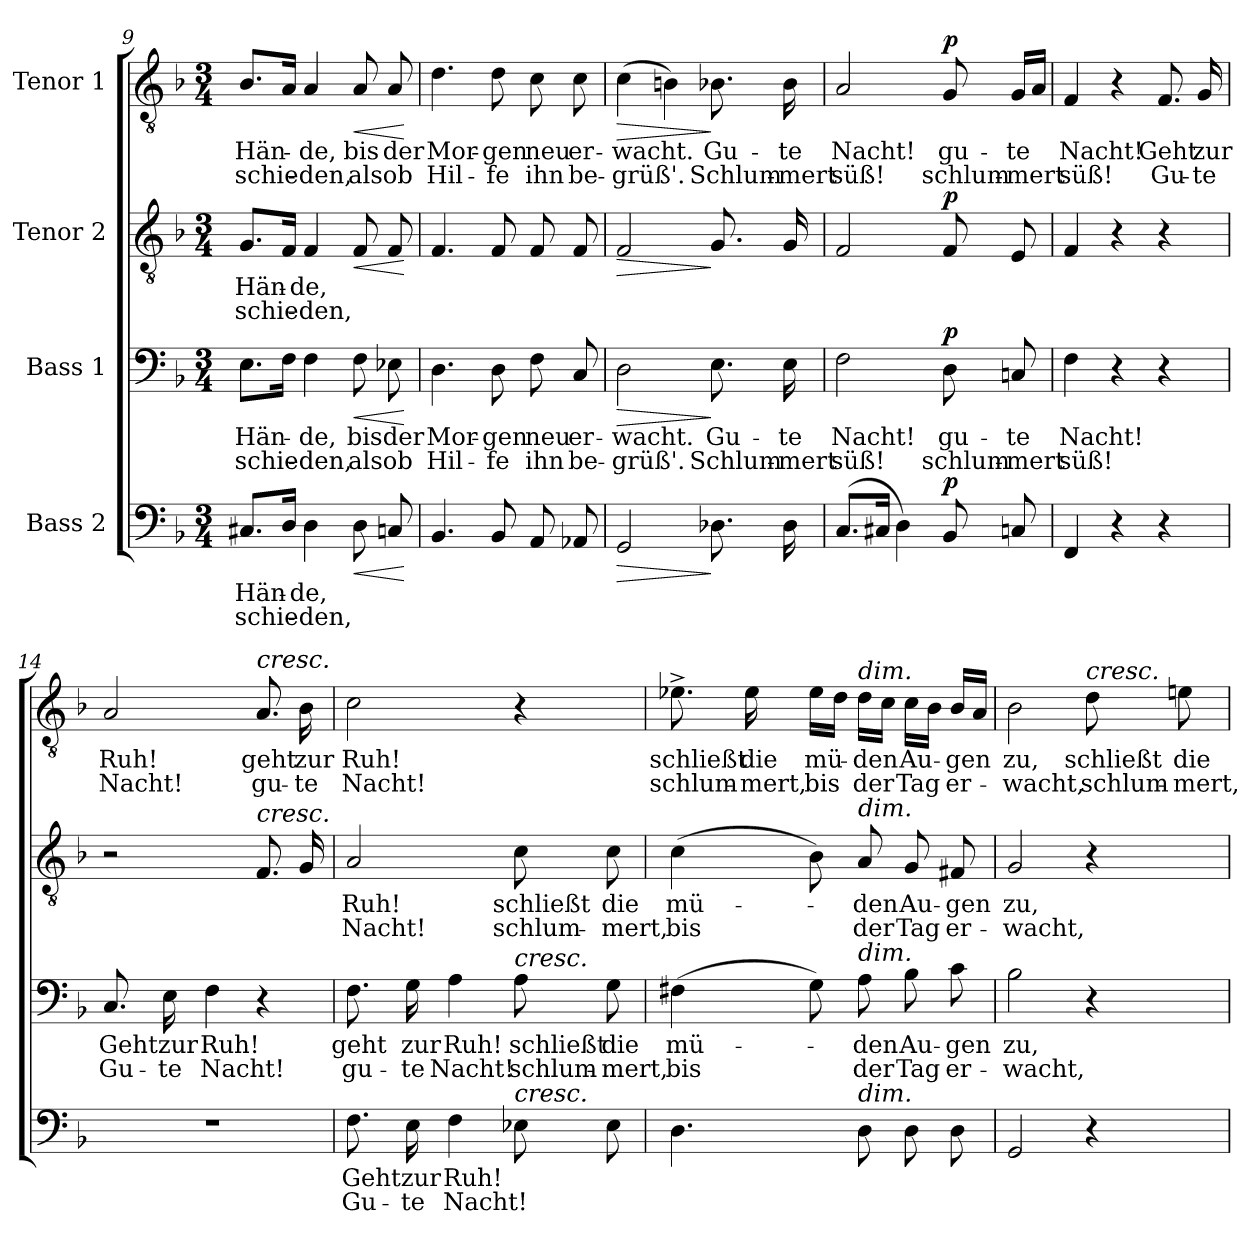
**kern	**text	**text	**dynam	**kern	**text	**text	**dynam	**kern	**text	**text	**dynam	**kern	**text	**text	**dynam
*part4	*part4	*part4	*part4	*part3	*part3	*part3	*part3	*part2	*part2	*part2	*part2	*part1	*part1	*part1	*part1
*staff4	*staff4	*staff4	*staff4	*staff3	*staff3	*staff3	*staff3	*staff2	*staff2	*staff2	*staff2	*staff1	*staff1	*staff1	*staff1
*I"Bass 2	*	*	*	*I"Bass 1	*	*	*	*I"Tenor 2	*	*	*	*I"Tenor 1	*	*	*
!!LO:LB:g=z
*clefF4	*	*	*	*clefF4	*	*	*	*clefGv2	*	*	*	*clefGv2	*	*	*
*k[b-]	*	*	*	*k[b-]	*	*	*	*k[b-]	*	*	*	*k[b-]	*	*	*
*M3/4	*	*	*	*M3/4	*	*	*	*M3/4	*	*	*	*M3/4	*	*	*
=9	=9	=9	=9	=9	=9	=9	=9	=9	=9	=9	=9	=9	=9	=9	=9
8.C#X/L	Hän-	-schie-	.	8.E\L	Hän-	-schie-	.	8.G/L	Hän-	-schie-	.	8.B-/L	Hän-	-schie-	.
16D/Jk	.	.	.	16F\Jk	.	.	.	16F/Jk	.	.	.	16A/Jk	.	.	.
4D\	-de,	-den,	.	4F\	-de,	-den,	.	4F/	-de,	-den,	.	4A/	-de,	-den,	.
!	!	!	!LO:HP:b	!	!	!	!LO:HP:b	!	!	!	!LO:HP:b	!	!	!	!LO:HP:b
8D\	.	.	<	8F\	bis	als	<	8F/	.	.	<	8A/	bis	als	<
8Cn/	.	.	.	8E-X\	der	ob	.	8F/	.	.	.	8A/	der	ob	.
.	.	.	[	.	.	.	[	.	.	.	[	.	.	.	[
=10	=10	=10	=10	=10	=10	=10	=10	=10	=10	=10	=10	=10	=10	=10	=10
4.BB-/	.	.	.	4.D\	Mor-	Hil-	.	4.F/	.	.	.	4.d\	Mor-	Hil-	.
8BB-/	.	.	.	8D\	-gen	-fe	.	8F/	.	.	.	8d\	-gen	-fe	.
8AA/	.	.	.	8F\	neu	ihn	.	8F/	.	.	.	8c\	neu	ihn	.
8AA-X/	.	.	.	8C/	er-	be-	.	8F/	.	.	.	8c\	er-	be-	.
=11	=11	=11	=11	=11	=11	=11	=11	=11	=11	=11	=11	=11	=11	=11	=11
!	!	!	!LO:HP:b	!	!	!	!LO:HP:b	!	!	!	!LO:HP:b	!	!	!	!LO:HP:b
2GG/	.	.	>	2D\	-wacht.	-grüß'.	>	2F/	.	.	>	(4c\	-wacht.	-grüß'.	>
.	.	.	.	.	.	.	.	.	.	.	.	4Bn\)	.	.	.
8.D-X\	.	.	]	8.E\	Gu-	Schlum-	]	8.G/	.	.	]	8.B-X\	Gu-	Schlum-	]
16D-\	.	.	.	16E\	-te	-mert	.	16G/	.	.	.	16B-\	-te	-mert	.
!!LO:LB:g=z
=12	=12	=12	=12	=12	=12	=12	=12	=12	=12	=12	=12	=12	=12	=12	=12
(8.C/L	.	.	.	2F\	Nacht!	süß!	.	2F/	.	.	.	2A/	Nacht!	süß!	.
16C#X/Jk	.	.	.	.	.	.	.	.	.	.	.	.	.	.	.
4D\)	.	.	.	.	.	.	.	.	.	.	.	.	.	.	.
!	!	!	!LO:DY:a	!	!	!	!LO:DY:a	!	!	!	!LO:DY:a	!	!	!	!LO:DY:a
8BB-/	.	.	p	8D\	gu-	schlum-	p	8F/	.	.	p	8G/	gu-	schlum-	p
8Cn/	.	.	.	8Cn/	-te	-mert	.	8E/	.	.	.	16G/LL	-te	-mert	.
.	.	.	.	.	.	.	.	.	.	.	.	16A/JJ	.	.	.
=13	=13	=13	=13	=13	=13	=13	=13	=13	=13	=13	=13	=13	=13	=13	=13
4FF/	.	.	.	4F\	Nacht!	süß!	.	4F/	.	.	.	4F/	Nacht!	süß!	.
4r	.	.	.	4r	.	.	.	4r	.	.	.	4r	.	.	.
4r	.	.	.	4r	.	.	.	4r	.	.	.	8.F/	Geht	Gu-	.
.	.	.	.	.	.	.	.	.	.	.	.	16G/	zur	-te	.
=14	=14	=14	=14	=14	=14	=14	=14	=14	=14	=14	=14	=14	=14	=14	=14
2.r	.	.	.	8.C/	Geht	Gu-	.	2r	.	.	.	2A/	Ruh!	Nacht!	.
.	.	.	.	16E\	zur	-te	.	.	.	.	.	.	.	.	.
.	.	.	.	4F\	Ruh!	Nacht!	.	.	.	.	.	.	.	.	.
!	!	!	!	!	!	!	!	!	!	!	!	!LO:TX:a:i:t=cresc.	!	!	!
!	!	!	!	!	!	!	!	!LO:TX:a:i:t=cresc.	!	!	!	!	!	!	!
.	.	.	.	4r	.	.	.	8.F/	.	.	.	8.A/	geht	gu-	.
.	.	.	.	.	.	.	.	16G/	.	.	.	16B-\	zur	-te	.
!!LO:PB:g=z
=15	=15	=15	=15	=15	=15	=15	=15	=15	=15	=15	=15	=15	=15	=15	=15
8.F\	Geht	Gu-	.	8.F\	geht	gu-	.	2A/	Ruh!	Nacht!	.	2c\	Ruh!	Nacht!	.
16E\	zur	-te	.	16G\	zur	-te	.	.	.	.	.	.	.	.	.
4F\	Ruh!	Nacht!	.	4A\	Ruh!	Nacht!	.	.	.	.	.	.	.	.	.
!	!	!	!	!LO:TX:a:i:t=cresc.	!	!	!	!	!	!	!	!	!	!	!
!LO:TX:a:i:t=cresc.	!	!	!	!	!	!	!	!	!	!	!	!	!	!	!
8E-X\	.	.	.	8A\	schließt	schlum-	.	8c\	schließt	schlum-	.	4r	.	.	.
8E-\	.	.	.	8G\	die	-mert,	.	8c\	die	-mert,	.	.	.	.	.
=16	=16	=16	=16	=16	=16	=16	=16	=16	=16	=16	=16	=16	=16	=16	=16
4.D\	.	.	.	(4F#X\	mü-	bis	.	(4c\	mü-	bis	.	8.e-X^\	schließt	schlum-	.
.	.	.	.	.	.	.	.	.	.	.	.	16e-\	die	-mert,	.
.	.	.	.	8G\)	.	.	.	8B-\)	.	.	.	16e-\LL	mü-	bis	.
.	.	.	.	.	.	.	.	.	.	.	.	16d\JJ	.	.	.
!	!	!	!	!	!	!	!	!	!	!	!	!LO:TX:a:i:t=dim.	!	!	!
!	!	!	!	!	!	!	!	!LO:TX:a:i:t=dim.	!	!	!	!	!	!	!
!	!	!	!	!LO:TX:a:i:t=dim.	!	!	!	!	!	!	!	!	!	!	!
!LO:TX:a:i:t=dim.	!	!	!	!	!	!	!	!	!	!	!	!	!	!	!
8D\	.	.	.	8A\	-den	der	.	8A/	-den	der	.	16d\LL	-den	der	.
.	.	.	.	.	.	.	.	.	.	.	.	16c\JJ	.	.	.
8D\	.	.	.	8B-\	Au-	Tag	.	8G/	Au-	Tag	.	16c\LL	Au-	Tag	.
.	.	.	.	.	.	.	.	.	.	.	.	16B-\JJ	.	.	.
8D\	.	.	.	8c\	-gen	er-	.	8F#X/	-gen	er-	.	16B-/LL	-gen	-er-	.
.	.	.	.	.	.	.	.	.	.	.	.	16A/JJ	.	.	.
=17	=17	=17	=17	=17	=17	=17	=17	=17	=17	=17	=17	=17	=17	=17	=17
2GG/	.	.	.	2B-\	zu,	-wacht,	.	2G/	zu,	-wacht,	.	2B-\	zu,	-wacht,	.
!	!	!	!	!	!	!	!	!	!	!	!	!LO:TX:a:i:t=cresc.	!	!	!
4r	.	.	.	4r	.	.	.	4r	.	.	.	8d\	schließt	schlum-	.
.	.	.	.	.	.	.	.	.	.	.	.	8en\	die	-mert,	.
=	=	=	=	=	=	=	=	=	=	=	=	=	=	=	=
*-	*-	*-	*-	*-	*-	*-	*-	*-	*-	*-	*-	*-	*-	*-	*-
